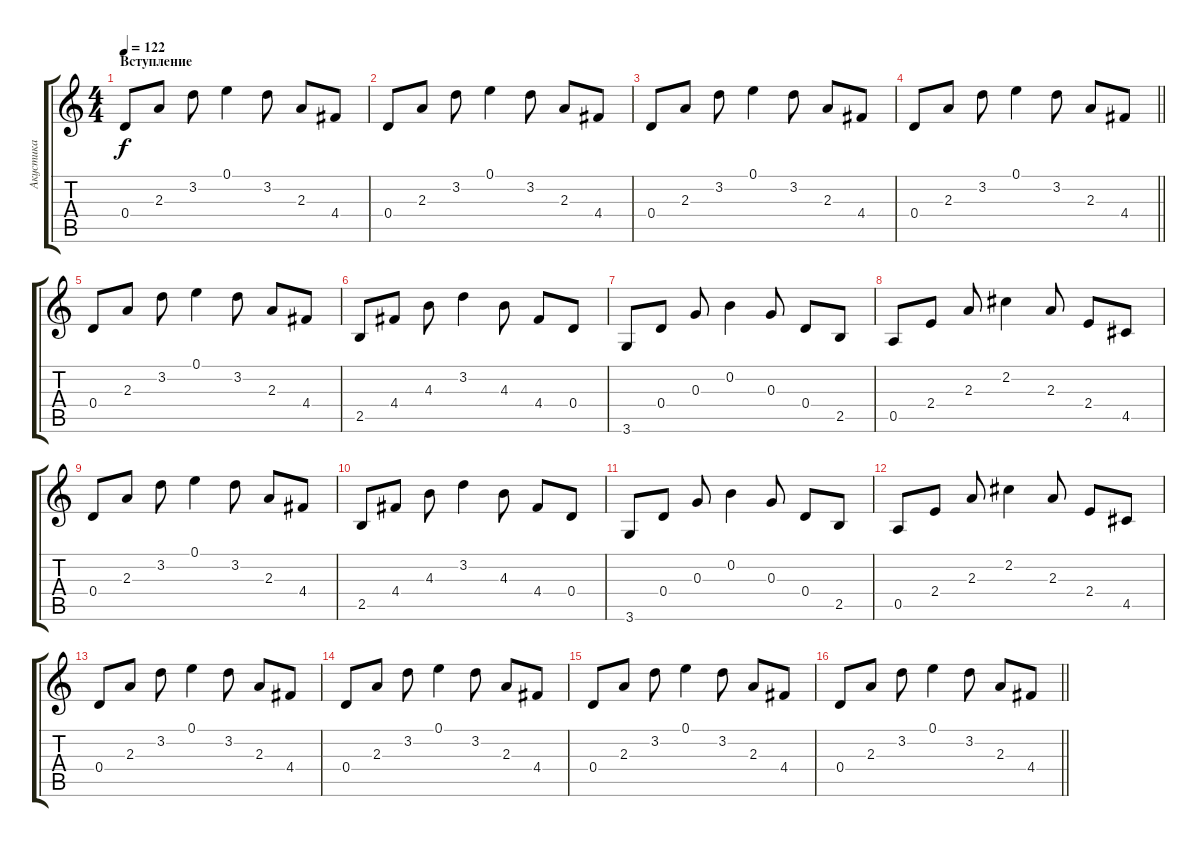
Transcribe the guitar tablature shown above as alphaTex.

\track ("Акустика" "Акустика") {instrument acousticguitarsteel}
\staff {score tabs}
\tuning (E4 B3 G3 D3 A2 E2) {hide}
\ts (4 4)
\section ("" "Вступление")
\tempo 122
\clef g2
\ks c
0.4.8{dy f instrument acousticguitarsteel} 2.3.8 3.2.8 0.1.4 3.2.8 2.3.8 4.4.8 |
0.4.8 2.3.8 3.2.8 0.1.4 3.2.8 2.3.8 4.4.8 |
0.4.8 2.3.8 3.2.8 0.1.4 3.2.8 2.3.8 4.4.8 |
\barLineRight lightlight
0.4.8 2.3.8 3.2.8 0.1.4 3.2.8 2.3.8 4.4.8 |
\section ("" "")
0.4.8 2.3.8 3.2.8 0.1.4 3.2.8 2.3.8 4.4.8 |
2.5.8 4.4.8 4.3.8 3.2.4 4.3.8 4.4.8 0.4.8 |
3.6.8 0.4.8 0.3.8 0.2.4 0.3.8 0.4.8 2.5.8 |
0.5.8 2.4.8 2.3.8 2.2.4 2.3.8 2.4.8 4.5.8 |
0.4.8 2.3.8 3.2.8 0.1.4 3.2.8 2.3.8 4.4.8 |
2.5.8 4.4.8 4.3.8 3.2.4 4.3.8 4.4.8 0.4.8 |
3.6.8 0.4.8 0.3.8 0.2.4 0.3.8 0.4.8 2.5.8 |
0.5.8 2.4.8 2.3.8 2.2.4 2.3.8 2.4.8 4.5.8 |
0.4.8 2.3.8 3.2.8 0.1.4 3.2.8 2.3.8 4.4.8 |
0.4.8 2.3.8 3.2.8 0.1.4 3.2.8 2.3.8 4.4.8 |
0.4.8 2.3.8 3.2.8 0.1.4 3.2.8 2.3.8 4.4.8 |
\barLineRight lightlight
0.4.8 2.3.8 3.2.8 0.1.4 3.2.8 2.3.8 4.4.8
